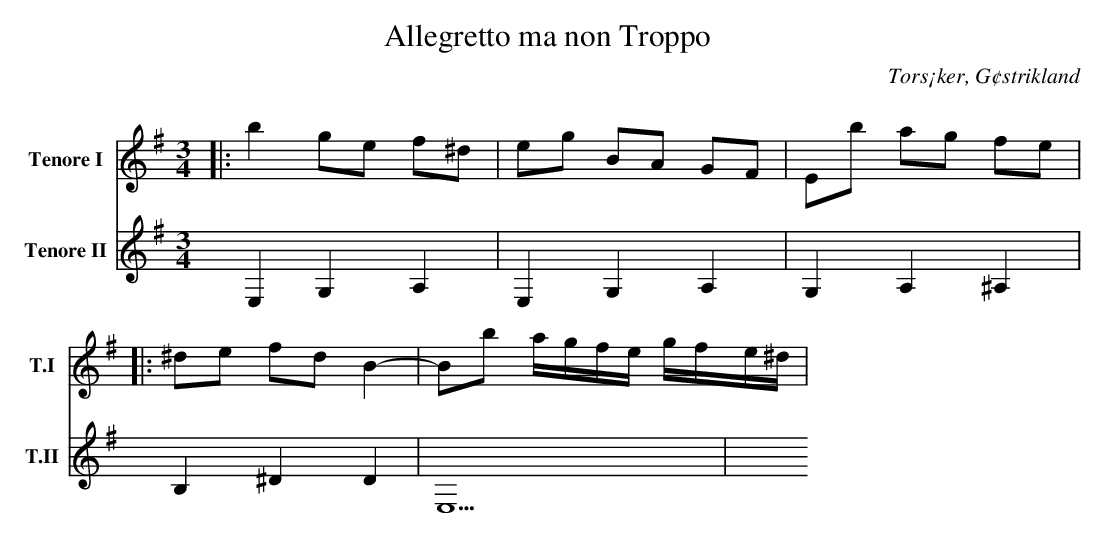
X:1
T:Allegretto ma non Troppo
O:Tors¡ker, G¢strikland
Q: 112
M:3/4
L:1/16
%%score (T1 T2) (B1 B2)
V:T1           clef=treble  name="Tenore I"   snm="T.I"
V:T2           clef=treble  name="Tenore II"  snm="T.II"
K:G
|:[V:T1]  b4 g2e2 f2^d2 | e2g2 B2A2 G2F2 | E2b2 a2g2 f2e2 |
|:[V:T2]  E,4 G,4 A,4   | E,4  G,4  A,4  | G,4  A,4  ^A,4 |
  [V:T1]  ^d2e2 f2d2 B4-| B2b2 agfe gfe^d|
  [V:T2]  B,4   ^D4  D4 | E,10            |
